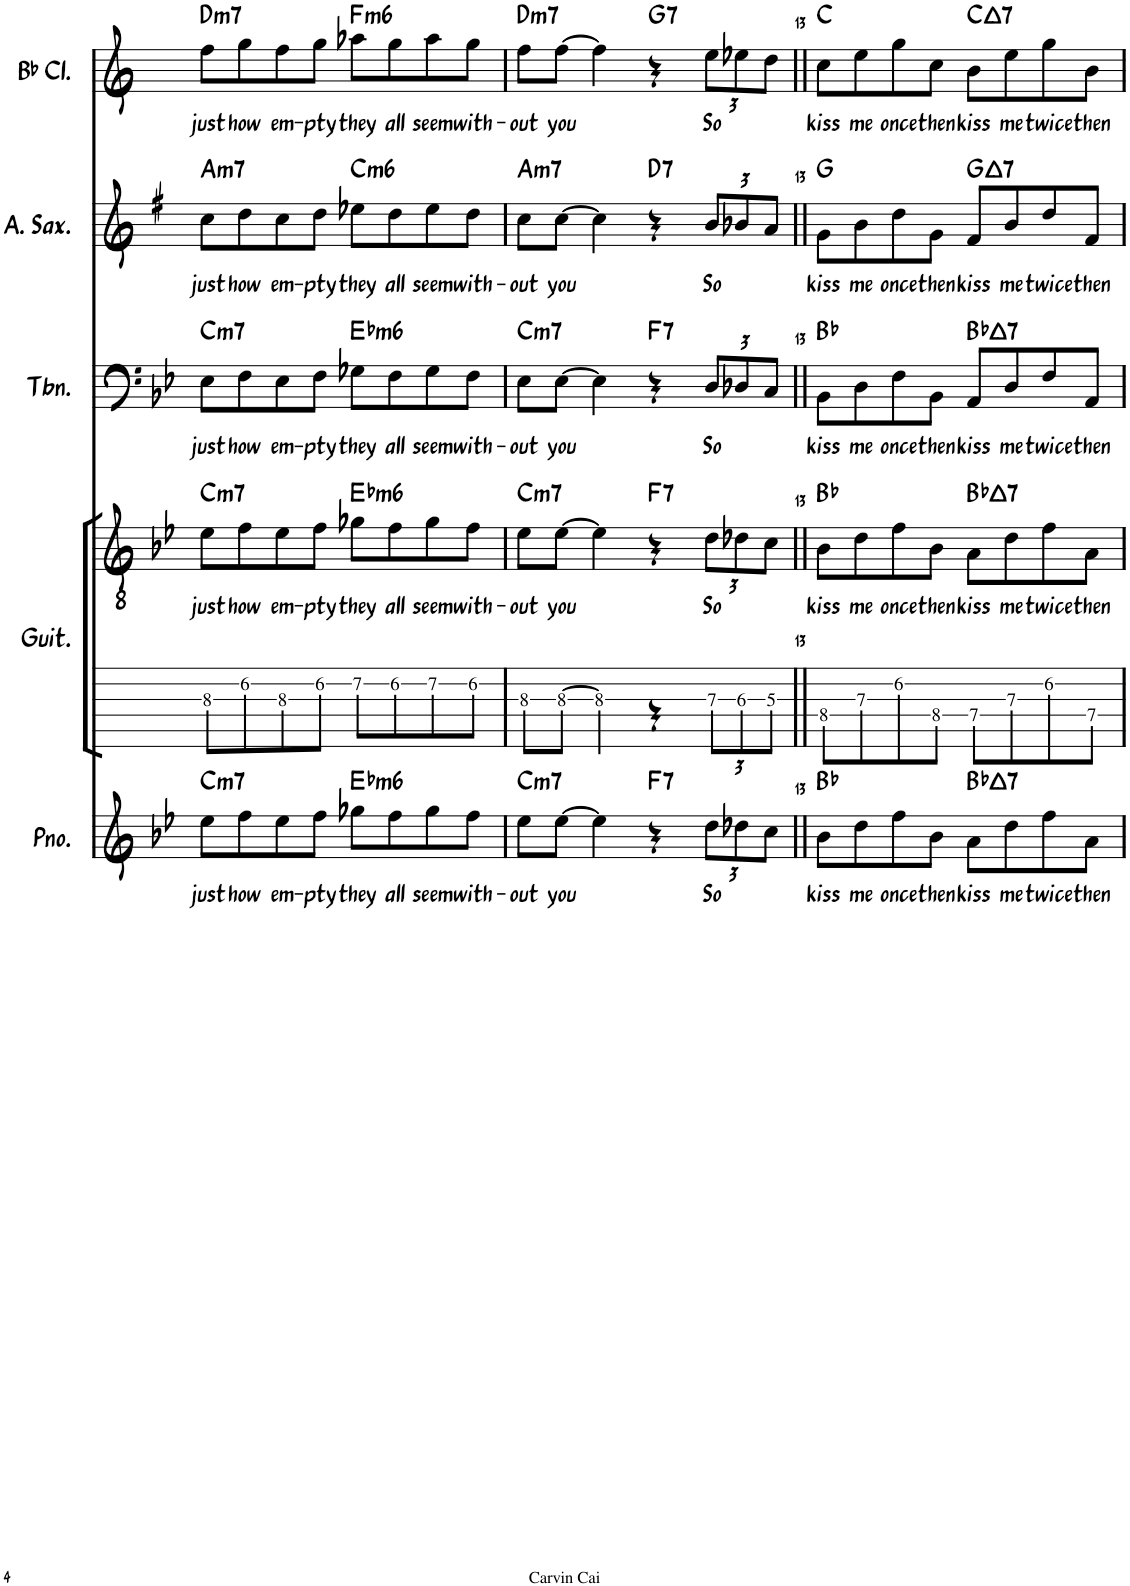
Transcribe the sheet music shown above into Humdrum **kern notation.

**kern	**text	**harte	**kern	**kern	**text	**harte	**kern	**text	**harte	**kern	**text	**harte	**kern	**text	**harte
*part5	*part5	*part5	*part4	*part4	*part4	*part4	*part3	*part3	*part3	*part2	*part2	*part2	*part1	*part1	*part1
*staff6	*staff6	*	*staff5	*staff4	*staff4	*	*staff3	*staff3	*	*staff2	*staff2	*	*staff1	*staff1	*
*I"钢琴	*	*	*I"原音吉他	*	*	*	*I"长号	*	*	*I"中音萨克斯	*	*	*I"降B调单簧管	*	*
!!LO:PB:g=z
*clefG2	*	*	*	*clefGv2	*	*	*clefF4	*	*	*clefG2	*	*	*clefG2	*	*
*	*	*	*	*	*	*	*	*	*	*Trd5c9	*	*	*Trd1c2	*	*
*k[b-e-]	*	*	*k[b-e-]	*k[b-e-]	*	*	*k[b-e-]	*	*	*k[f#]	*	*	*k[]	*	*
*M4/4	*	*	*M4/4	*M4/4	*	*	*M4/4	*	*	*M4/4	*	*	*M4/4	*	*
=11	=11	=11	=11	=11	=11	=11	=11	=11	=11	=11	=11	=11	=11	=11	=11
!	!LO:LY:b	!LO:H:kt=m7	!	!	!LO:LY:b	!LO:H:kt=m7	!	!LO:LY:b	!LO:H:kt=m7	!	!LO:LY:b	!LO:H:kt=m7	!	!LO:LY:b	!LO:H:kt=m7
8ee-\L	just	C:min7	8e-\L	8e-\L	just	C:min7	8E-\L	just	C:min7	8cc\L	just	A:min7	8ff\L	just	D:min7
!	!LO:LY:b	!	!	!	!LO:LY:b	!	!	!LO:LY:b	!	!	!LO:LY:b	!	!	!LO:LY:b	!
8ff\	how	.	8f\	8f\	how	.	8F\	how	.	8dd\	how	.	8gg\	how	.
!	!LO:LY:b	!	!	!	!LO:LY:b	!	!	!LO:LY:b	!	!	!LO:LY:b	!	!	!LO:LY:b	!
8ee-\	em-	.	8e-\	8e-\	em-	.	8E-\	em-	.	8cc\	em-	.	8ff\	em-	.
!	!LO:LY:b	!	!	!	!LO:LY:b	!	!	!LO:LY:b	!	!	!LO:LY:b	!	!	!LO:LY:b	!
8ff\J	-pty	.	8f\J	8f\J	-pty	.	8F\J	-pty	.	8dd\J	-pty	.	8gg\J	-pty	.
!	!LO:LY:b	!LO:H:kt=m6	!	!	!LO:LY:b	!LO:H:kt=m6	!	!LO:LY:b	!LO:H:kt=m6	!	!LO:LY:b	!LO:H:kt=m6	!	!LO:LY:b	!LO:H:kt=m6
8gg-X\L	they	Eb:min6	8g-X\L	8g-X\L	they	Eb:min6	8G-X\L	they	Eb:min6	8ee-X\L	they	C:min6	8aa-X\L	they	F:min6
!	!LO:LY:b	!	!	!	!LO:LY:b	!	!	!LO:LY:b	!	!	!LO:LY:b	!	!	!LO:LY:b	!
8ff\	all	.	8f\	8f\	all	.	8F\	all	.	8dd\	all	.	8gg\	all	.
!	!LO:LY:b	!	!	!	!LO:LY:b	!	!	!LO:LY:b	!	!	!LO:LY:b	!	!	!LO:LY:b	!
8gg-\	seem	.	8g-\	8g-\	seem	.	8G-\	seem	.	8ee-\	seem	.	8aa-\	seem	.
!	!LO:LY:b	!	!	!	!LO:LY:b	!	!	!LO:LY:b	!	!	!LO:LY:b	!	!	!LO:LY:b	!
8ff\J	with-	.	8f\J	8f\J	with-	.	8F\J	with-	.	8dd\J	with-	.	8gg\J	with-	.
=12	=12	=12	=12	=12	=12	=12	=12	=12	=12	=12	=12	=12	=12	=12	=12
!	!LO:LY:b	!LO:H:kt=m7	!	!	!LO:LY:b	!LO:H:kt=m7	!	!LO:LY:b	!LO:H:kt=m7	!	!LO:LY:b	!LO:H:kt=m7	!	!LO:LY:b	!LO:H:kt=m7
8ee-\L	-out	C:min7	8e-\L	8e-\L	-out	C:min7	8E-\L	-out	C:min7	8cc\L	-out	A:min7	8ff\L	-out	D:min7
!	!LO:LY:b	!	!	!	!LO:LY:b	!	!	!LO:LY:b	!	!	!LO:LY:b	!	!	!LO:LY:b	!
[8ee-\J	you	.	[8e-\J	[8e-\J	you	.	[8E-\J	you	.	[8cc\J	you	.	[8ff\J	you	.
4ee-\]	.	.	4e-\]	4e-\]	.	.	4E-\]	.	.	4cc\]	.	.	4ff\]	.	.
!	!	!LO:H:kt=7	!	!	!	!LO:H:kt=7	!	!	!LO:H:kt=7	!	!	!LO:H:kt=7	!	!	!LO:H:kt=7
4r	.	F:7	4r	4r	.	F:7	4r	.	F:7	4r	.	D:7	4r	.	G:7
*Xbrackettup	*	*	*	*	*	*	*	*	*	*	*	*	*	*	*
!	!LO:LY:b	!	!	!	!	!	!	!	!	!	!	!	!	!	!
*	*	*	*Xbrackettup	*Xbrackettup	*	*	*	*	*	*	*	*	*	*	*
!	!	!	!	!	!LO:LY:b	!	!	!	!	!	!	!	!	!	!
*	*	*	*	*	*	*	*Xbrackettup	*	*	*	*	*	*	*	*
!	!	!	!	!	!	!	!	!LO:LY:b	!	!	!	!	!	!	!
*	*	*	*	*	*	*	*	*	*	*Xbrackettup	*	*	*	*	*
!	!	!	!	!	!	!	!	!	!	!	!LO:LY:b	!	!	!	!
*	*	*	*	*	*	*	*	*	*	*	*	*	*Xbrackettup	*	*
!	!	!	!	!	!	!	!	!	!	!	!	!	!	!LO:LY:b	!
12dd\L	So	.	12d\L	12d\L	So	.	12D/L	So	.	12b/L	So	.	12ee\L	So	.
12dd-X\	.	.	12d-X\	12d-X\	.	.	12D-X/	.	.	12b-X/	.	.	12ee-X\	.	.
12cc\J	.	.	12c\J	12c\J	.	.	12C/J	.	.	12a/J	.	.	12dd\J	.	.
=13||	=13||	=13||	=13||	=13||	=13||	=13||	=13||	=13||	=13||	=13||	=13||	=13||	=13||	=13||	=13||
!	!LO:LY:b	!	!	!	!LO:LY:b	!	!	!LO:LY:b	!	!	!LO:LY:b	!	!	!LO:LY:b	!
8b-\L	kiss	Bb:maj	8B-\L	8B-\L	kiss	Bb:maj	8BB-\L	kiss	Bb:maj	8g\L	kiss	G:maj	8cc\L	kiss	C:maj
!	!LO:LY:b	!	!	!	!LO:LY:b	!	!	!LO:LY:b	!	!	!LO:LY:b	!	!	!LO:LY:b	!
8dd\	me	.	8d\	8d\	me	.	8D\	me	.	8b\	me	.	8ee\	me	.
!	!LO:LY:b	!	!	!	!LO:LY:b	!	!	!LO:LY:b	!	!	!LO:LY:b	!	!	!LO:LY:b	!
8ff\	once	.	8f\	8f\	once	.	8F\	once	.	8dd\	once	.	8gg\	once	.
!	!LO:LY:b	!	!	!	!LO:LY:b	!	!	!LO:LY:b	!	!	!LO:LY:b	!	!	!LO:LY:b	!
8b-\J	then	.	8B-\J	8B-\J	then	.	8BB-\J	then	.	8g\J	then	.	8cc\J	then	.
!	!LO:LY:b	!LO:H:kt=7	!	!	!LO:LY:b	!LO:H:kt=7	!	!LO:LY:b	!LO:H:kt=7	!	!LO:LY:b	!LO:H:kt=7	!	!LO:LY:b	!LO:H:kt=7
8a\L	kiss	Bb:maj7	8A\L	8A\L	kiss	Bb:maj7	8AA/L	kiss	Bb:maj7	8f#/L	kiss	G:maj7	8b\L	kiss	C:maj7
!	!LO:LY:b	!	!	!	!LO:LY:b	!	!	!LO:LY:b	!	!	!LO:LY:b	!	!	!LO:LY:b	!
8dd\	me	.	8d\	8d\	me	.	8D/	me	.	8b/	me	.	8ee\	me	.
!	!LO:LY:b	!	!	!	!LO:LY:b	!	!	!LO:LY:b	!	!	!LO:LY:b	!	!	!LO:LY:b	!
8ff\	twice	.	8f\	8f\	twice	.	8F/	twice	.	8dd/	twice	.	8gg\	twice	.
!	!LO:LY:b	!	!	!	!LO:LY:b	!	!	!LO:LY:b	!	!	!LO:LY:b	!	!	!LO:LY:b	!
8a\J	then	.	8A\J	8A\J	then	.	8AA/J	then	.	8f#/J	then	.	8b\J	then	.
=	=	=	=	=	=	=	=	=	=	=	=	=	=	=	=
*-	*-	*-	*-	*-	*-	*-	*-	*-	*-	*-	*-	*-	*-	*-	*-
